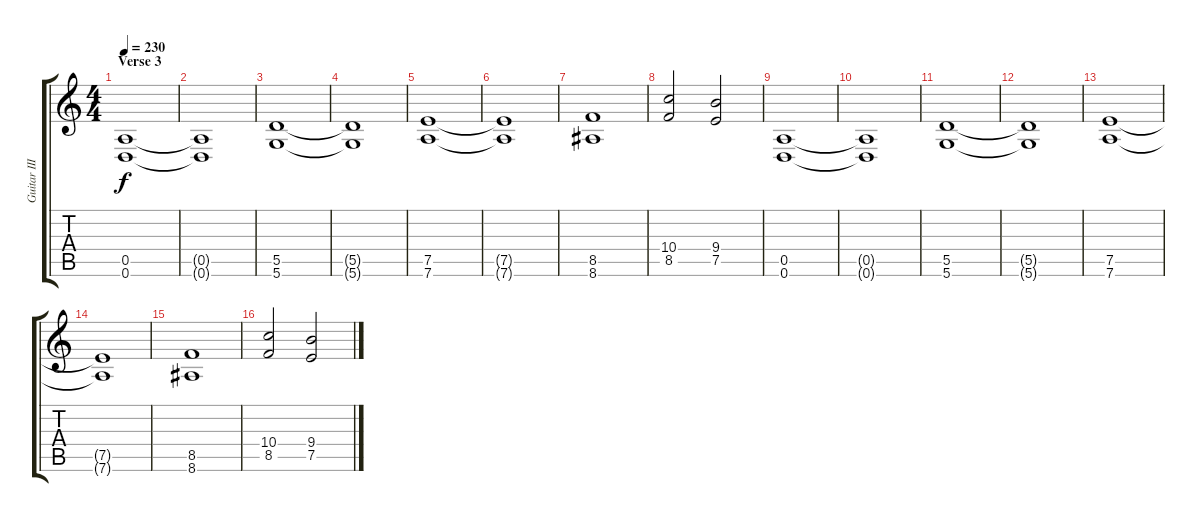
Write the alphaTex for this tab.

\track ("Guitar III" "Guitar III") {instrument distortionguitar}
\staff {score tabs}
\tuning (E4 B3 G3 D3 A2 D2) {hide}
\ts (4 4)
\section ("" "Verse 3")
\tempo 230
\clef g2
\ks c
(0.5 0.6).1{dy f} |
(0.5{t} 0.6{t}).1 |
(5.5 5.6).1 |
(5.5{t} 5.6{t}).1 |
(7.5 7.6).1 |
(7.5{t} 7.6{t}).1 |
(8.5 8.6).1 |
(10.4 8.5).2 (9.4 7.5).2 |
(0.5 0.6).1 |
(0.5{t} 0.6{t}).1 |
(5.5 5.6).1 |
(5.5{t} 5.6{t}).1 |
(7.5 7.6).1 |
(7.5{t} 7.6{t}).1 |
(8.5 8.6).1 |
(10.4 8.5).2 (9.4 7.5).2
